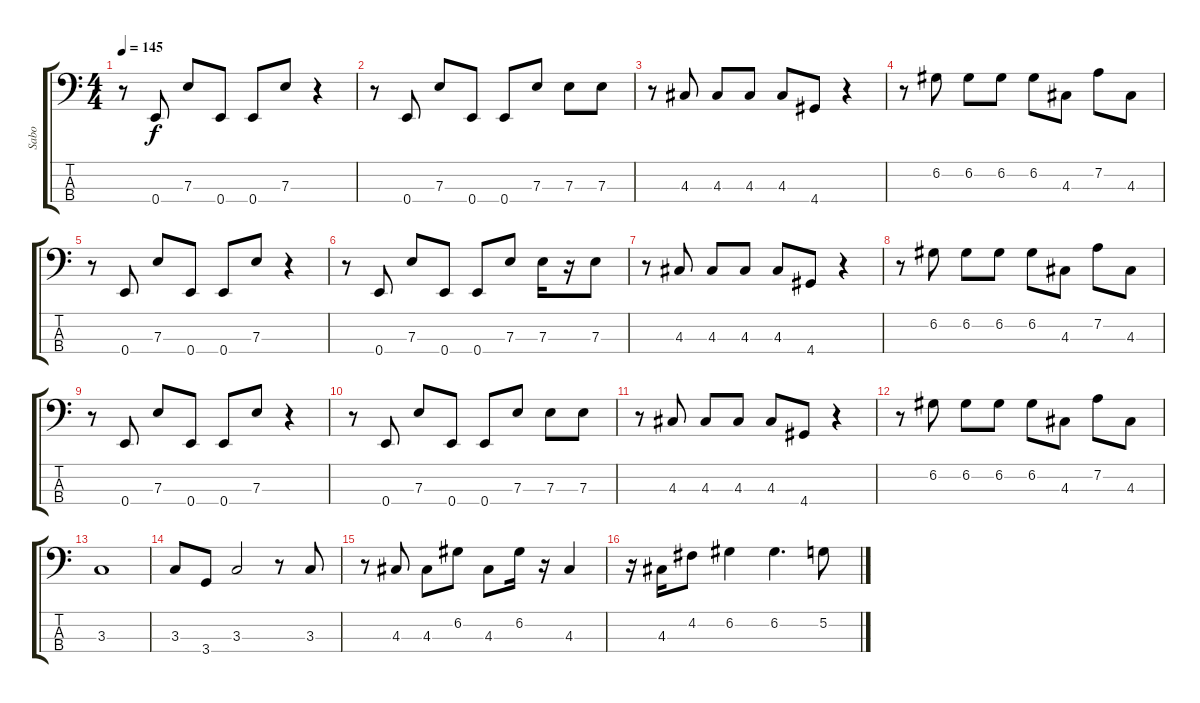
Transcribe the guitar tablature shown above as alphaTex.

\track ("Sabo" "Sabo") {instrument electricbassfinger}
\staff {score tabs}
\tuning (G2 D2 A1 E1) {hide}
\ts (4 4)
\tempo 145
\clef f4
\ks c
r.8{dy f} 0.4.8 7.3.8 0.4.8 0.4.8 7.3.8 r.4 |
r.8 0.4.8 7.3.8 0.4.8 0.4.8 7.3.8 7.3.8 7.3.8 |
r.8 4.3.8 4.3.8 4.3.8 4.3.8 4.4.8 r.4 |
r.8 6.2.8 6.2.8 6.2.8 6.2.8 4.3.8 7.2.8 4.3.8 |
r.8 0.4.8 7.3.8 0.4.8 0.4.8 7.3.8 r.4 |
r.8 0.4.8 7.3.8 0.4.8 0.4.8 7.3.8 7.3.16 r.16 7.3.8 |
r.8 4.3.8 4.3.8 4.3.8 4.3.8 4.4.8 r.4 |
r.8 6.2.8 6.2.8 6.2.8 6.2.8 4.3.8 7.2.8 4.3.8 |
r.8 0.4.8 7.3.8 0.4.8 0.4.8 7.3.8 r.4 |
r.8 0.4.8 7.3.8 0.4.8 0.4.8 7.3.8 7.3.8 7.3.8 |
r.8 4.3.8 4.3.8 4.3.8 4.3.8 4.4.8 r.4 |
r.8 6.2.8 6.2.8 6.2.8 6.2.8 4.3.8 7.2.8 4.3.8 |
3.3.1 |
3.3.8 3.4.8 3.3.2 r.8 3.3.8 |
r.8 4.3.8 4.3.8 6.2.8 4.3.8 6.2.16 r.16 4.3.4 |
r.16 4.3.16 4.2.8 6.2.4 6.2.4{d} 5.2.8
